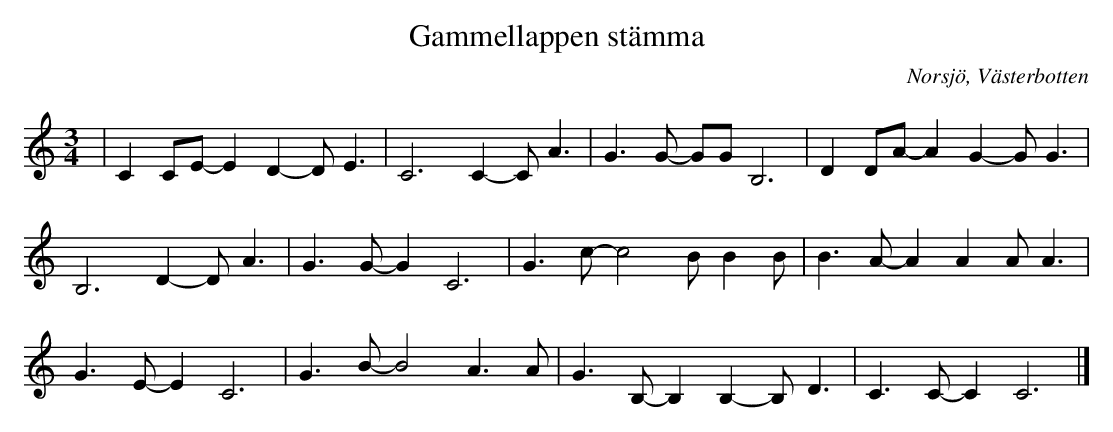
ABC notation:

X:1
T:Gammellappen stämma
O:Norsjö, Västerbotten
M:3/4
L:1/8
K:C
| C2CE- E2D2- D2<E2| C6 C2- C2<A2| G2>G2- GG B,6| D2DA- A2G2- G2<G2|
 B,6 D2- D2<A2| G2>G2- G2 C6| G2>c2- c4 BB2B| B2>A2- A2A2 A2<A2|
 G2>E2- E2 C6| G2>B2- B4 A2>A2| G2>B,2- B,2B,2- B,2<D2| C2>C2- C2 C6|]
